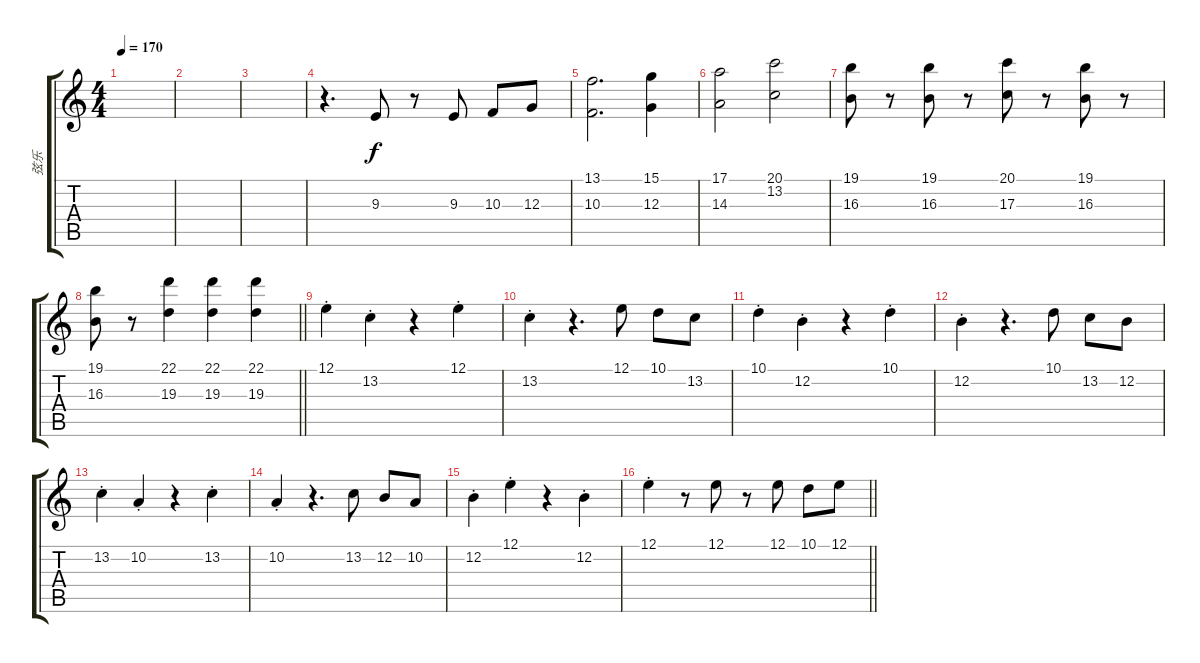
\track ("弦乐" "弦乐") {instrument stringensemble1}
\staff {score tabs}
\tuning (E4 B3 G3 D3 A2 E2) {hide}
\ts (4 4)
\tempo 170
\clef g2
\ks c
|
|
|
r.4{d} 9.3.8 r.8 9.3.8 10.3.8 12.3.8 |
(13.1 10.3).2{d} (15.1 12.3).4 |
(17.1 14.3).2 (20.1 13.2).2 |
(19.1 16.3).8 r.8 (19.1 16.3).8 r.8 (20.1 17.3).8 r.8 (19.1 16.3).8 r.8 |
\barLineRight lightlight
(19.1 16.3).8 r.8 (22.1 19.3).4 (22.1 19.3).4 (22.1 19.3).4 |
12.1{st}.4 13.2{st}.4 r.4 12.1{st}.4 |
13.2{st}.4 r.4{d} 12.1.8 10.1.8 13.2.8 |
10.1{st}.4 12.2{st}.4 r.4 10.1{st}.4 |
12.2{st}.4 r.4{d} 10.1.8 13.2.8 12.2.8 |
13.2{st}.4 10.2{st}.4 r.4 13.2{st}.4 |
10.2{st}.4 r.4{d} 13.2.8 12.2.8 10.2.8 |
12.2{st}.4 12.1{st}.4 r.4 12.2{st}.4 |
\barLineRight lightlight
12.1{st}.4 r.8 12.1.8 r.8 12.1.8 10.1.8 12.1.8
